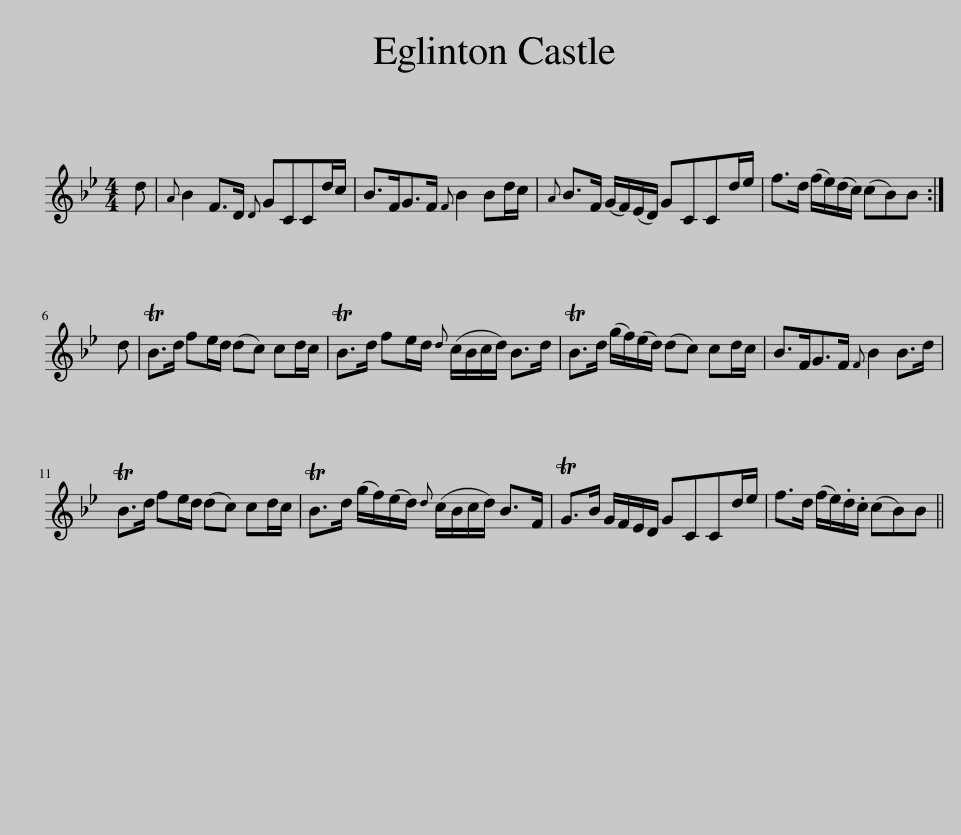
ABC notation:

X:1
L:1/8
M:4/4
I:linebreak $
K:Bb
V:1 treble
V:1
 d |{A} B2 F>D{D} GCCd/c/ | B>FG>F{F} B2 Bd/c/ |{A} B>F (G/F/)(E/D/) GCCd/e/ | f>d (f/e/)(d/c/) (cB)B :|$ %5
 d | TB>d fe/d/ (dc) cd/c/ | TB>d fe/d/{d} (c/B/c/d/) B>d | TB>d (g/f/)(e/d/) (dc) cd/c/ | B>FG>F{F} B2 B>d |$ %10
 TB>d fe/d/ (dc) cd/c/ | TB>d (g/f/)(e/d/){d} (c/B/c/d/) B>F | TG>B G/F/E/D/ GCCd/e/ | f>d (f/e/).d/.c/ (cB)B || %14
